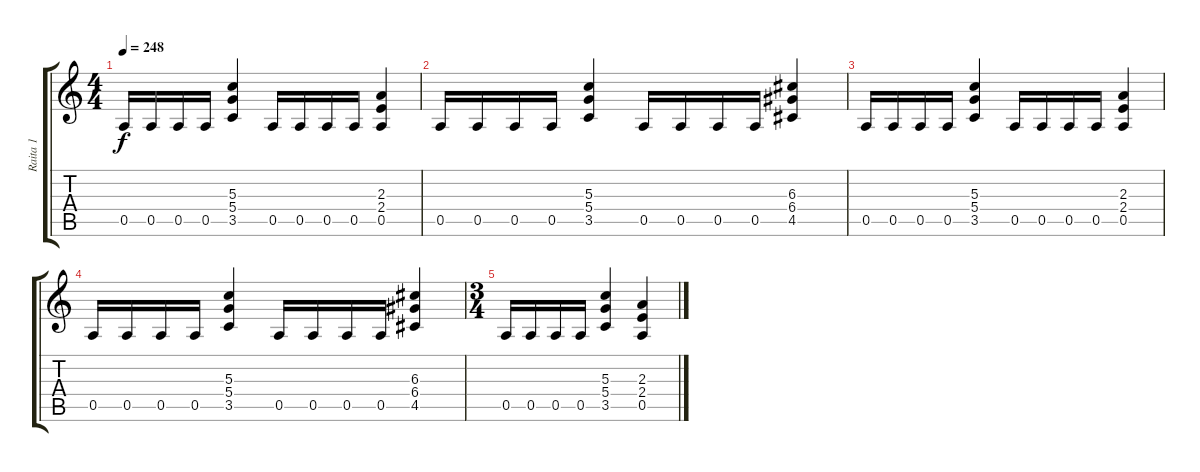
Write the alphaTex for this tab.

\track ("Raita 1" "Raita 1") {instrument distortionguitar}
\staff {score tabs}
\tuning (E4 B3 G3 D3 A2 E2) {hide}
\ts (4 4)
\tempo 248
\clef g2
\ks c
0.5.16{dy f} 0.5.16 0.5.16 0.5.16 (5.3 5.4 3.5).4 0.5.16 0.5.16 0.5.16 0.5.16 (2.3 2.4 0.5).4 |
0.5.16 0.5.16 0.5.16 0.5.16 (5.3 5.4 3.5).4 0.5.16 0.5.16 0.5.16 0.5.16 (6.3 6.4 4.5).4 |
0.5.16 0.5.16 0.5.16 0.5.16 (5.3 5.4 3.5).4 0.5.16 0.5.16 0.5.16 0.5.16 (2.3 2.4 0.5).4 |
0.5.16 0.5.16 0.5.16 0.5.16 (5.3 5.4 3.5).4 0.5.16 0.5.16 0.5.16 0.5.16 (6.3 6.4 4.5).4 |
\ts (3 4)
0.5.16 0.5.16 0.5.16 0.5.16 (5.3 5.4 3.5).4 (2.3 2.4 0.5).4
